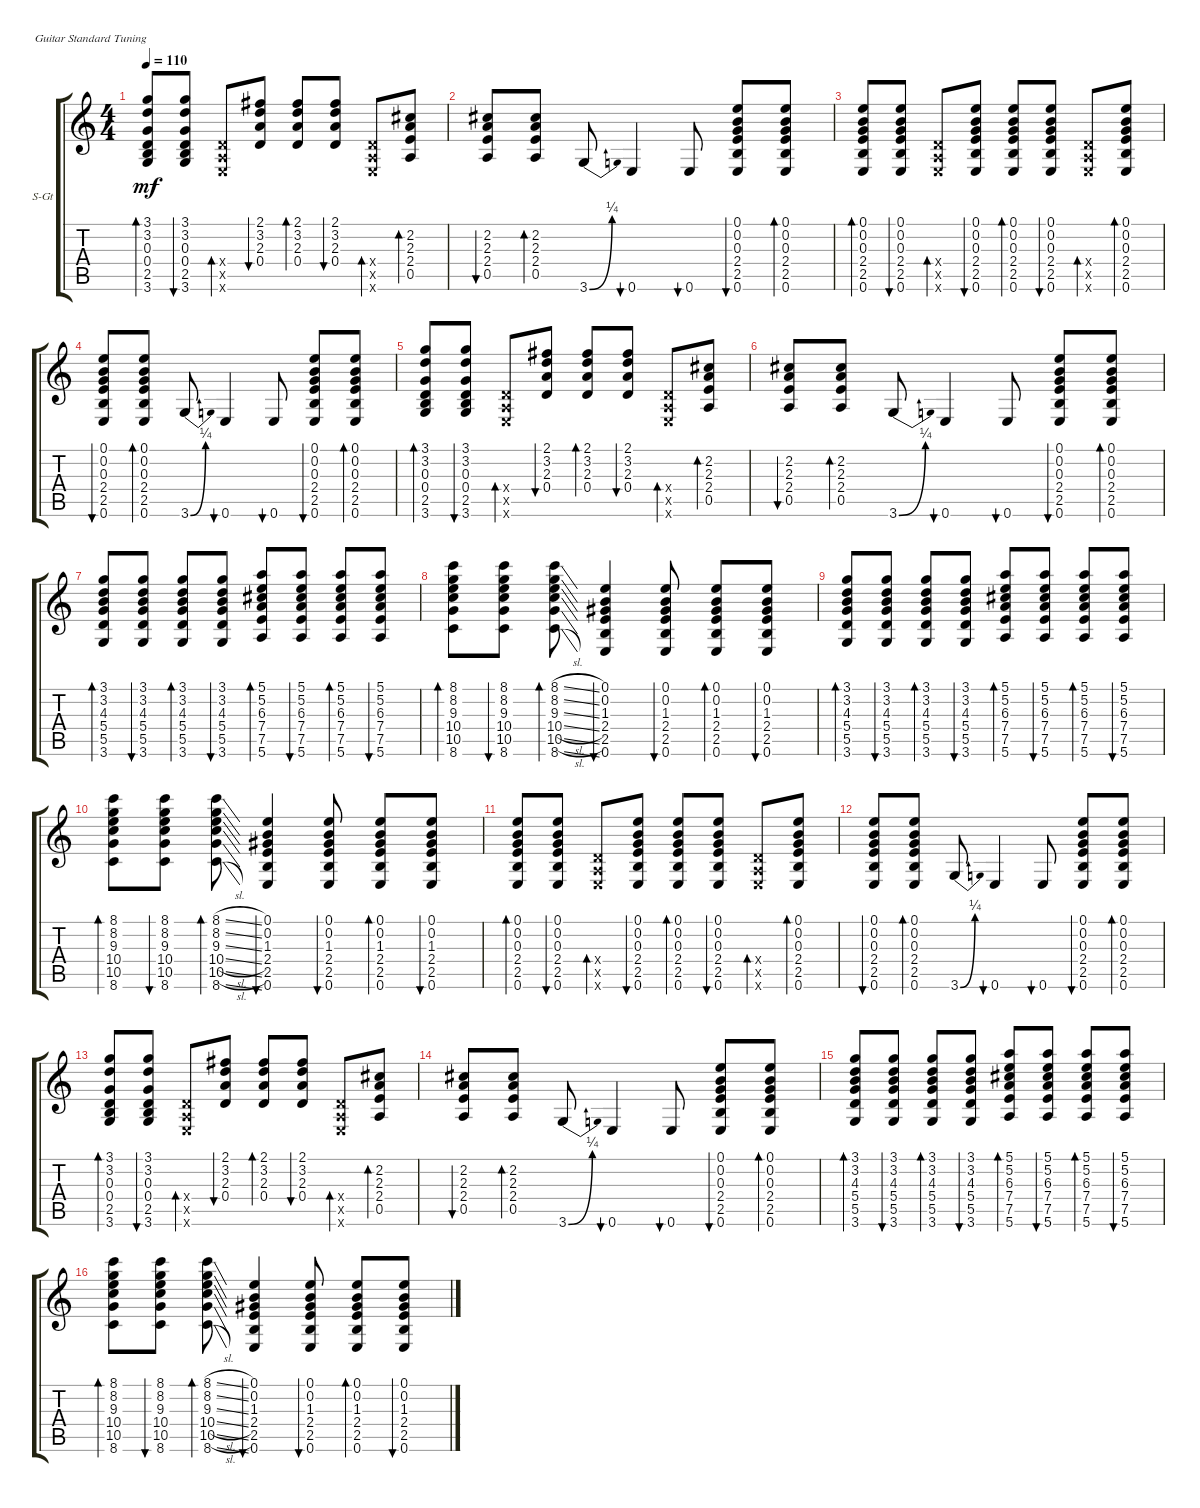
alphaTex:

\bracketExtendMode groupsimilarinstruments
\firstSystemTrackNameOrientation horizontal
\otherSystemsTrackNameOrientation horizontal
\track ("Steel Guitar" "S-Gt") {instrument acousticguitarsteel}
\staff {score tabs}
\tuning (E4 B3 G3 D3 A2 E2)
\ts (4 4)
\tempo 110
\clef g2
\ks c
(3.1 3.2 0.3 0.4 2.5 3.6).8{bd 30 dy mf} (3.1 3.2 0.3 0.4 2.5 3.6).8{bu 30} (0.4{x} 0.5{x} 0.6{x}).8{bd 30} (2.1 3.2 2.3 0.4).8{bu 30} (2.1 3.2 2.3 0.4).8{bd 30} (2.1 3.2 2.3 0.4).8{bu 30} (0.4{x} 0.5{x} 0.6{x}).8{bd 30} (2.2 2.3 2.4 0.5).8{bd 30} |
(2.2 2.3 2.4 0.5).8{bu 30} (2.2 2.3 2.4 0.5).8{bd 30} 3.6{be (bend 0 0 60 1)}.8 0.6.4{bu 30} 0.6.8{bu 30} (0.1 0.2 0.3 2.4 2.5 0.6).8{bu 30} (0.1 0.2 0.3 2.4 2.5 0.6).8{bd 30} |
(0.1 0.2 0.3 2.4 2.5 0.6).8{bd 30} (0.1 0.2 0.3 2.4 2.5 0.6).8{bu 30} (0.4{x} 0.5{x} 0.6{x}).8{bd 30} (0.1 0.2 0.3 2.4 2.5 0.6).8{bu 30} (0.1 0.2 0.3 2.4 2.5 0.6).8{bd 30} (0.1 0.2 0.3 2.4 2.5 0.6).8{bu 30} (0.4{x} 0.5{x} 0.6{x}).8{bd 30} (0.1 0.2 0.3 2.4 2.5 0.6).8{bd 30} |
(0.1 0.2 0.3 2.4 2.5 0.6).8{bu 30} (0.1 0.2 0.3 2.4 2.5 0.6).8{bd 30} 3.6{be (bend 0 0 60 1)}.8 0.6.4{bu 30} 0.6.8{bu 30} (0.1 0.2 0.3 2.4 2.5 0.6).8{bu 30} (0.1 0.2 0.3 2.4 2.5 0.6).8{bd 30} |
(3.1 3.2 0.3 0.4 2.5 3.6).8{bd 30} (3.1 3.2 0.3 0.4 2.5 3.6).8{bu 30} (0.4{x} 0.5{x} 0.6{x}).8{bd 30} (2.1 3.2 2.3 0.4).8{bu 30} (2.1 3.2 2.3 0.4).8{bd 30} (2.1 3.2 2.3 0.4).8{bu 30} (0.4{x} 0.5{x} 0.6{x}).8{bd 30} (2.2 2.3 2.4 0.5).8{bd 30} |
(2.2 2.3 2.4 0.5).8{bu 30} (2.2 2.3 2.4 0.5).8{bd 30} 3.6{be (bend 0 0 60 1)}.8 0.6.4{bu 30} 0.6.8{bu 30} (0.1 0.2 0.3 2.4 2.5 0.6).8{bu 30} (0.1 0.2 0.3 2.4 2.5 0.6).8{bd 30} |
(3.1 3.2 4.3 5.4 5.5 3.6).8{bd 30} (3.1 3.2 4.3 5.4 5.5 3.6).8{bu 30} (3.1 3.2 4.3 5.4 5.5 3.6).8{bd 30} (3.1 3.2 4.3 5.4 5.5 3.6).8{bu 30} (5.1 5.2 6.3 7.4 7.5 5.6).8{bd 30} (5.1 5.2 6.3 7.4 7.5 5.6).8{bu 30} (5.1 5.2 6.3 7.4 7.5 5.6).8{bd 30} (5.1 5.2 6.3 7.4 7.5 5.6).8{bu 30} |
(8.1 8.2 9.3 10.4 10.5 8.6).8{bd 30} (8.1 8.2 9.3 10.4 10.5 8.6).8{bu 30} (8.1{sl} 8.2{sl} 9.3{sl} 10.4{sl} 10.5{sl} 8.6{sl}).8{bd 30} (0.1 0.2 1.3 2.4 2.5 0.6).4{bu 30} (0.1 0.2 1.3 2.4 2.5 0.6).8{bu 30} (0.1 0.2 1.3 2.4 2.5 0.6).8{bd 30} (0.1 0.2 1.3 2.4 2.5 0.6).8{bu 30} |
(3.1 3.2 4.3 5.4 5.5 3.6).8{bd 30} (3.1 3.2 4.3 5.4 5.5 3.6).8{bu 30} (3.1 3.2 4.3 5.4 5.5 3.6).8{bd 30} (3.1 3.2 4.3 5.4 5.5 3.6).8{bu 30} (5.1 5.2 6.3 7.4 7.5 5.6).8{bd 30} (5.1 5.2 6.3 7.4 7.5 5.6).8{bu 30} (5.1 5.2 6.3 7.4 7.5 5.6).8{bd 30} (5.1 5.2 6.3 7.4 7.5 5.6).8{bu 30} |
(8.1 8.2 9.3 10.4 10.5 8.6).8{bd 30} (8.1 8.2 9.3 10.4 10.5 8.6).8{bu 30} (8.1{sl} 8.2{sl} 9.3{sl} 10.4{sl} 10.5{sl} 8.6{sl}).8{bd 30} (0.1 0.2 1.3 2.4 2.5 0.6).4{bu 30} (0.1 0.2 1.3 2.4 2.5 0.6).8{bu 30} (0.1 0.2 1.3 2.4 2.5 0.6).8{bd 30} (0.1 0.2 1.3 2.4 2.5 0.6).8{bu 30} |
(0.1 0.2 0.3 2.4 2.5 0.6).8{bd 30} (0.1 0.2 0.3 2.4 2.5 0.6).8{bu 30} (0.4{x} 0.5{x} 0.6{x}).8{bd 30} (0.1 0.2 0.3 2.4 2.5 0.6).8{bu 30} (0.1 0.2 0.3 2.4 2.5 0.6).8{bd 30} (0.1 0.2 0.3 2.4 2.5 0.6).8{bu 30} (0.4{x} 0.5{x} 0.6{x}).8{bd 30} (0.1 0.2 0.3 2.4 2.5 0.6).8{bd 30} |
(0.1 0.2 0.3 2.4 2.5 0.6).8{bu 30} (0.1 0.2 0.3 2.4 2.5 0.6).8{bd 30} 3.6{be (bend 0 0 60 1)}.8 0.6.4{bu 30} 0.6.8{bu 30} (0.1 0.2 0.3 2.4 2.5 0.6).8{bu 30} (0.1 0.2 0.3 2.4 2.5 0.6).8{bd 30} |
(3.1 3.2 0.3 0.4 2.5 3.6).8{bd 30} (3.1 3.2 0.3 0.4 2.5 3.6).8{bu 30} (0.4{x} 0.5{x} 0.6{x}).8{bd 30} (2.1 3.2 2.3 0.4).8{bu 30} (2.1 3.2 2.3 0.4).8{bd 30} (2.1 3.2 2.3 0.4).8{bu 30} (0.4{x} 0.5{x} 0.6{x}).8{bd 30} (2.2 2.3 2.4 0.5).8{bd 30} |
(2.2 2.3 2.4 0.5).8{bu 30} (2.2 2.3 2.4 0.5).8{bd 30} 3.6{be (bend 0 0 60 1)}.8 0.6.4{bu 30} 0.6.8{bu 30} (0.1 0.2 0.3 2.4 2.5 0.6).8{bu 30} (0.1 0.2 0.3 2.4 2.5 0.6).8{bd 30} |
(3.1 3.2 4.3 5.4 5.5 3.6).8{bd 30} (3.1 3.2 4.3 5.4 5.5 3.6).8{bu 30} (3.1 3.2 4.3 5.4 5.5 3.6).8{bd 30} (3.1 3.2 4.3 5.4 5.5 3.6).8{bu 30} (5.1 5.2 6.3 7.4 7.5 5.6).8{bd 30} (5.1 5.2 6.3 7.4 7.5 5.6).8{bu 30} (5.1 5.2 6.3 7.4 7.5 5.6).8{bd 30} (5.1 5.2 6.3 7.4 7.5 5.6).8{bu 30} |
(8.1 8.2 9.3 10.4 10.5 8.6).8{bd 30} (8.1 8.2 9.3 10.4 10.5 8.6).8{bu 30} (8.1{sl} 8.2{sl} 9.3{sl} 10.4{sl} 10.5{sl} 8.6{sl}).8{bd 30} (0.1 0.2 1.3 2.4 2.5 0.6).4{bu 30} (0.1 0.2 1.3 2.4 2.5 0.6).8{bu 30} (0.1 0.2 1.3 2.4 2.5 0.6).8{bd 30} (0.1 0.2 1.3 2.4 2.5 0.6).8{bu 30}
